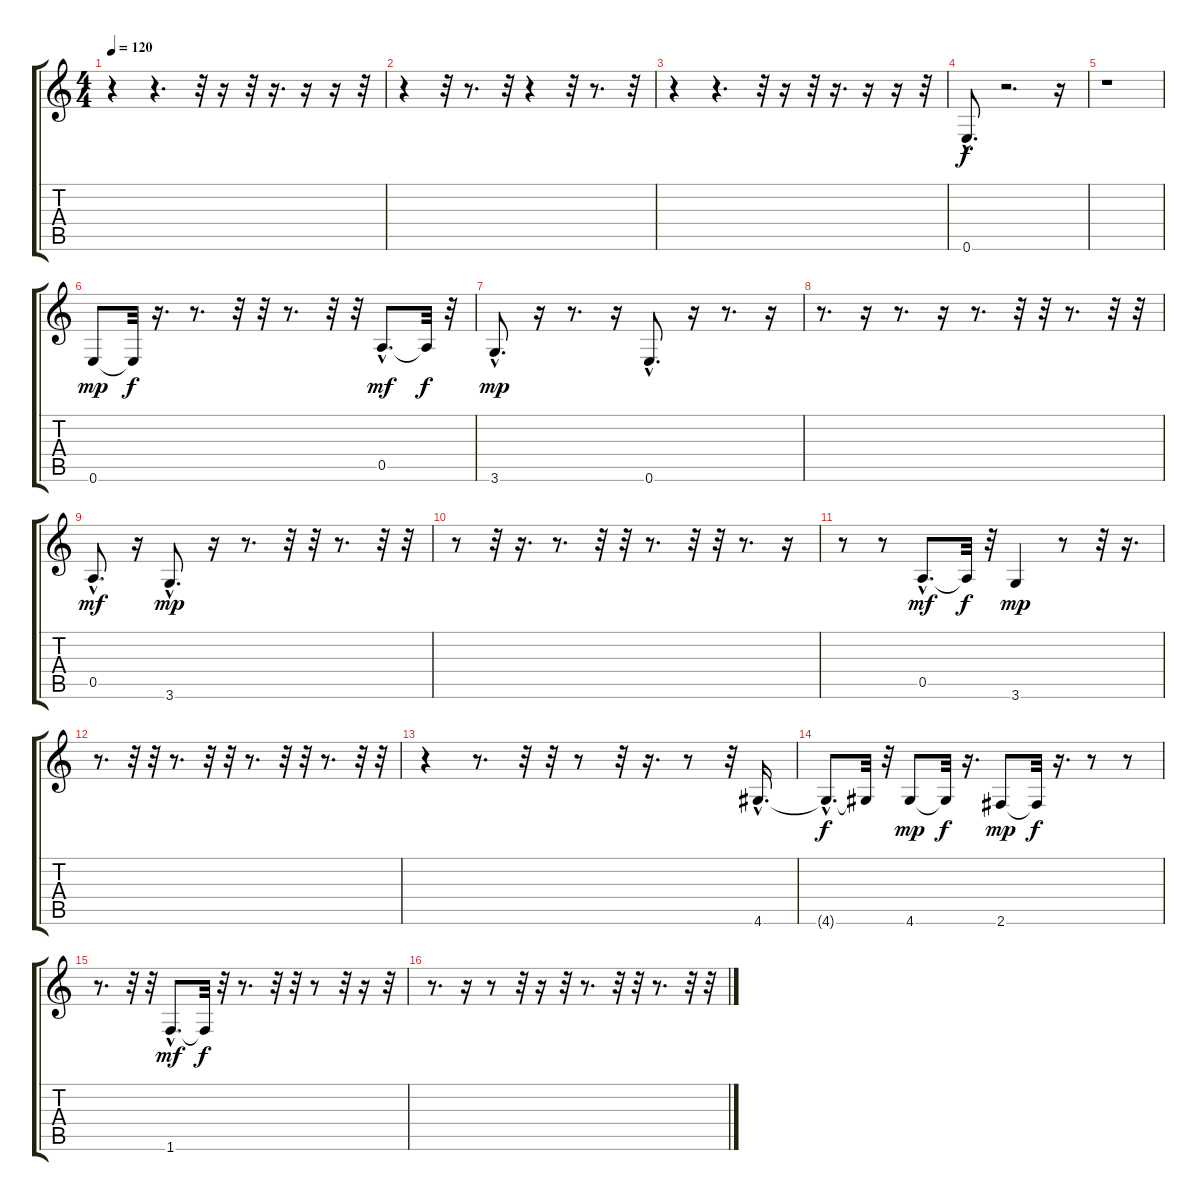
\track "" {instrument acousticbass}
\staff {score tabs}
\tuning (E4 B3 G3 D3 A2 E2) {hide}
\ts (4 4)
\tempo 120
\clef g2
\ks c
r.4{dy f} r.4{d} r.32 r.16 r.32 r.16{d} r.16 r.16 r.32 |
r.4 r.32 r.8{d} r.32 r.4 r.32 r.8{d} r.32 |
r.4 r.4{d} r.32 r.16 r.32 r.16{d} r.16 r.16 r.32 |
0.6{hac}.8{d} r.2{d} r.16 |
r.1 |
0.6.8{dy mp} 0.6{t}.32{dy f} r.16{d} r.8{d} r.32 r.32 r.8{d} r.32 r.32 0.5{hac}.8{d dy mf} 0.5{t}.32{dy f} r.32 |
3.6{hac}.8{d dy mp} r.16 r.8{d} r.16 0.6{hac}.8{d} r.16 r.8{d} r.16 |
r.8{d} r.16 r.8{d} r.16 r.8{d} r.32 r.32 r.8{d} r.32 r.32 |
0.5{hac}.8{d dy mf} r.16 3.6{hac}.8{d dy mp} r.16 r.8{d} r.32 r.32 r.8{d} r.32 r.32 |
r.8 r.32 r.16{d} r.8{d} r.32 r.32 r.8{d} r.32 r.32 r.8{d} r.16 |
r.8 r.8 0.5{hac}.8{d dy mf} 0.5{t}.32{dy f} r.32 3.6.4{dy mp} r.8 r.32 r.16{d} |
r.8{d} r.32 r.32 r.8{d} r.32 r.32 r.8{d} r.32 r.32 r.8{d} r.32 r.32 |
r.4 r.8{d} r.32 r.32 r.8 r.32 r.16{d} r.8 r.32 4.6{hac}.16{d} |
4.6{hac t}.8{d dy f} 4.6{t}.32 r.32 4.6.8{dy mp} 4.6{t}.32{dy f} r.16{d} 2.6.8{dy mp} 2.6{t}.32{dy f} r.16{d} r.8 r.8 |
r.8{d} r.32 r.32 1.6{hac}.8{d dy mf} 1.6{t}.32{dy f} r.32 r.8{d} r.32 r.32 r.8 r.32 r.16 r.32 |
r.8{d} r.16 r.8 r.32 r.16 r.32 r.8{d} r.32 r.32 r.8{d} r.32 r.32
